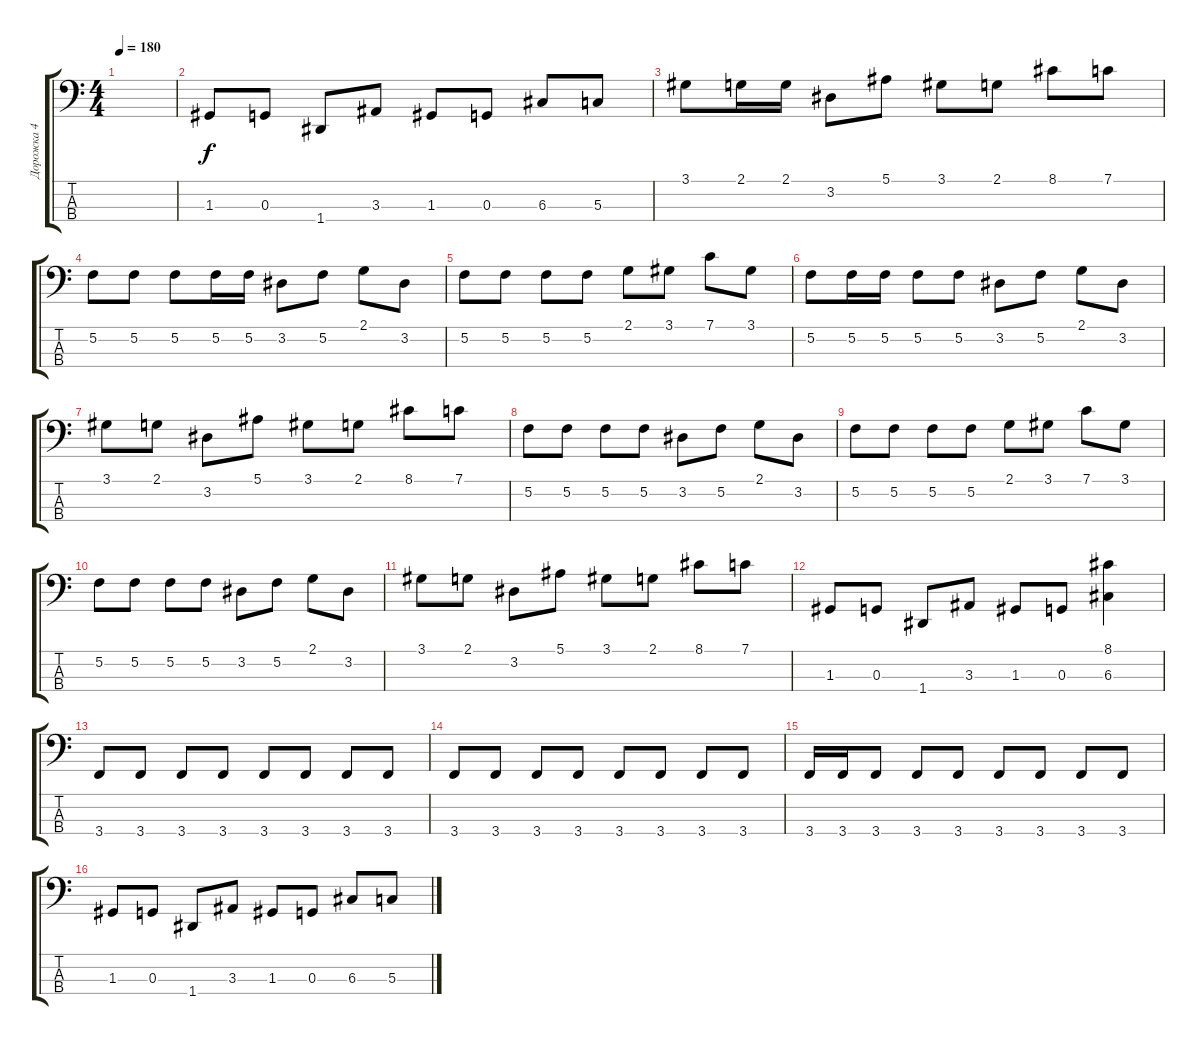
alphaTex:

\track ("Дорожка 4" "Дорожка 4") {instrument slapbass2}
\staff {score tabs}
\tuning (F2 C2 G1 D1) {hide}
\ts (4 4)
\tempo 180
\clef f4
\ks c
|
1.3.8 0.3.8 1.4.8 3.3.8 1.3.8 0.3.8 6.3.8 5.3.8 |
3.1.8 2.1.16 2.1.16 3.2.8 5.1.8 3.1.8 2.1.8 8.1.8 7.1.8 |
5.2.8 5.2.8 5.2.8 5.2.16 5.2.16 3.2.8 5.2.8 2.1.8 3.2.8 |
5.2.8 5.2.8 5.2.8 5.2.8 2.1.8 3.1.8 7.1.8 3.1.8 |
5.2.8 5.2.16 5.2.16 5.2.8 5.2.8 3.2.8 5.2.8 2.1.8 3.2.8 |
3.1.8 2.1.8 3.2.8 5.1.8 3.1.8 2.1.8 8.1.8 7.1.8 |
5.2.8 5.2.8 5.2.8 5.2.8 3.2.8 5.2.8 2.1.8 3.2.8 |
5.2.8 5.2.8 5.2.8 5.2.8 2.1.8 3.1.8 7.1.8 3.1.8 |
5.2.8 5.2.8 5.2.8 5.2.8 3.2.8 5.2.8 2.1.8 3.2.8 |
3.1.8 2.1.8 3.2.8 5.1.8 3.1.8 2.1.8 8.1.8 7.1.8 |
1.3.8 0.3.8 1.4.8 3.3.8 1.3.8 0.3.8 (8.1 6.3).4 |
3.4.8 3.4.8 3.4.8 3.4.8 3.4.8 3.4.8 3.4.8 3.4.8 |
3.4.8 3.4.8 3.4.8 3.4.8 3.4.8 3.4.8 3.4.8 3.4.8 |
3.4.16 3.4.16 3.4.8 3.4.8 3.4.8 3.4.8 3.4.8 3.4.8 3.4.8 |
1.3.8 0.3.8 1.4.8 3.3.8 1.3.8 0.3.8 6.3.8 5.3.8
